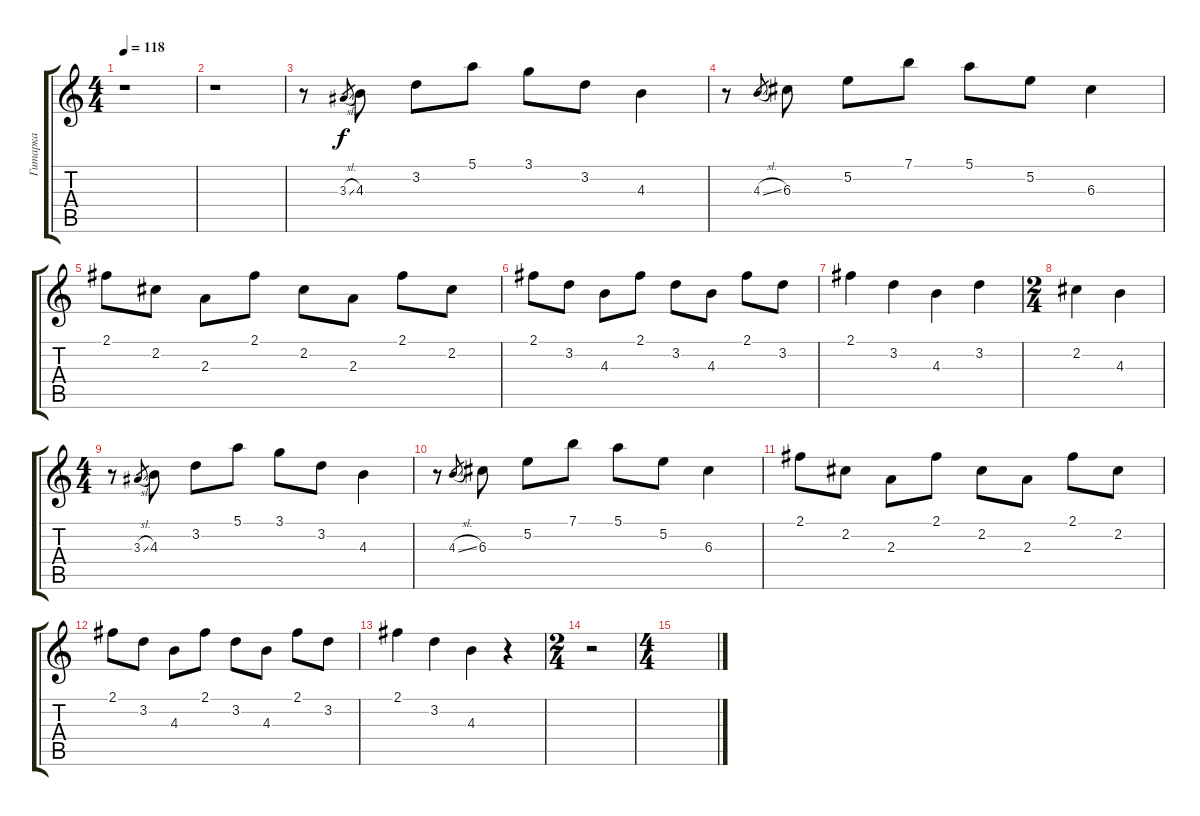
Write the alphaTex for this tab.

\track ("Гитарка" "Гитарка") {instrument electricguitarclean}
\staff {score tabs}
\tuning (E4 B3 G3 D3 A2 E2) {hide}
\ts (4 4)
\tempo 118
\clef g2
\ks c
r.1{dy f} |
r.1 |
r.8 3.3{sl}.8{gr} 4.3.8 3.2.8 5.1.8 3.1.8 3.2.8 4.3.4 |
r.8 4.3{sl}.8{gr} 6.3.8 5.2.8 7.1.8 5.1.8 5.2.8 6.3.4 |
2.1.8 2.2.8 2.3.8 2.1.8 2.2.8 2.3.8 2.1.8 2.2.8 |
2.1.8 3.2.8 4.3.8 2.1.8 3.2.8 4.3.8 2.1.8 3.2.8 |
2.1.4 3.2.4 4.3.4 3.2.4 |
\ts (2 4)
2.2.4 4.3.4 |
\ts (4 4)
r.8 3.3{sl}.8{gr} 4.3.8 3.2.8 5.1.8 3.1.8 3.2.8 4.3.4 |
r.8 4.3{sl}.8{gr} 6.3.8 5.2.8 7.1.8 5.1.8 5.2.8 6.3.4 |
2.1.8 2.2.8 2.3.8 2.1.8 2.2.8 2.3.8 2.1.8 2.2.8 |
2.1.8 3.2.8 4.3.8 2.1.8 3.2.8 4.3.8 2.1.8 3.2.8 |
2.1.4 3.2.4 4.3.4 r.4 |
\ts (2 4)
r.2 |
\ts (4 4)
